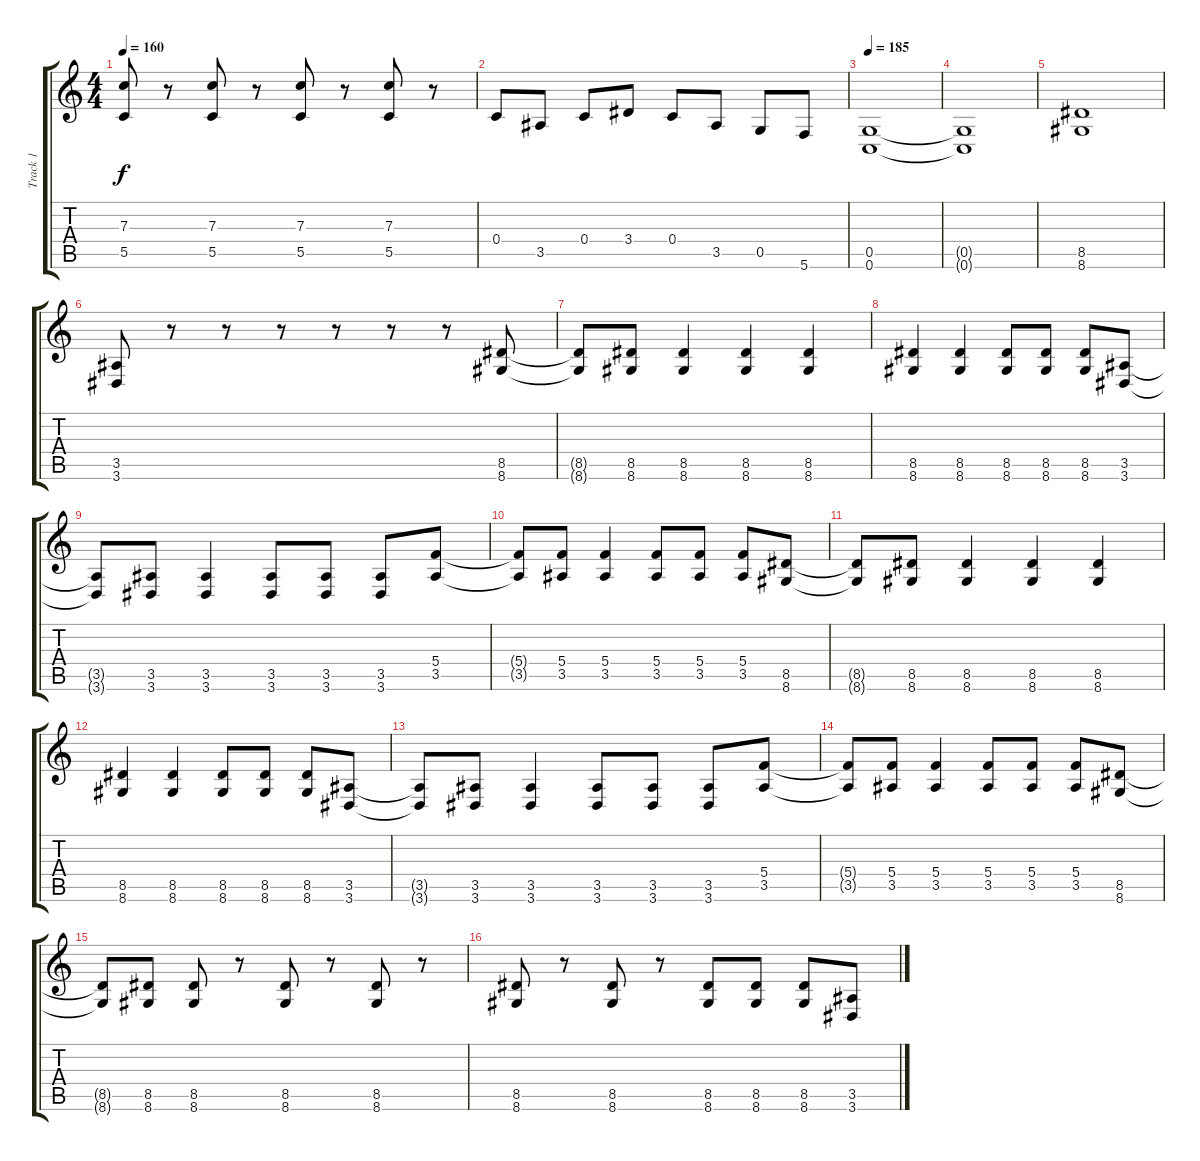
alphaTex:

\track ("Track 1" "Track 1") {instrument distortionguitar}
\staff {score tabs}
\tuning (D4 A3 F3 C3 G2 C2) {hide}
\ts (4 4)
\tempo 160
\clef g2
\ks c
(7.3 5.5).8{dy f} r.8 (7.3 5.5).8 r.8 (7.3 5.5).8 r.8 (7.3 5.5).8 r.8 |
0.4.8 3.5.8 0.4.8 3.4.8 0.4.8 3.5.8 0.5.8 5.6.8 |
\tempo 185
(0.5 0.6).1 |
(0.5{t} 0.6{t}).1 |
(8.5 8.6).1 |
(3.5 3.6).8 r.8 r.8 r.8 r.8 r.8 r.8 (8.5 8.6).8 |
(8.5{t} 8.6{t}).8 (8.5 8.6).8 (8.5 8.6).4 (8.5 8.6).4 (8.5 8.6).4 |
(8.5 8.6).4 (8.5 8.6).4 (8.5 8.6).8 (8.5 8.6).8 (8.5 8.6).8 (3.5 3.6).8 |
(3.5{t} 3.6{t}).8 (3.5 3.6).8 (3.5 3.6).4 (3.5 3.6).8 (3.5 3.6).8 (3.5 3.6).8 (5.4 3.5).8 |
(5.4{t} 3.5{t}).8 (5.4 3.5).8 (5.4 3.5).4 (5.4 3.5).8 (5.4 3.5).8 (5.4 3.5).8 (8.5 8.6).8 |
(8.5{t} 8.6{t}).8 (8.5 8.6).8 (8.5 8.6).4 (8.5 8.6).4 (8.5 8.6).4 |
(8.5 8.6).4 (8.5 8.6).4 (8.5 8.6).8 (8.5 8.6).8 (8.5 8.6).8 (3.5 3.6).8 |
(3.5{t} 3.6{t}).8 (3.5 3.6).8 (3.5 3.6).4 (3.5 3.6).8 (3.5 3.6).8 (3.5 3.6).8 (5.4 3.5).8 |
(5.4{t} 3.5{t}).8 (5.4 3.5).8 (5.4 3.5).4 (5.4 3.5).8 (5.4 3.5).8 (5.4 3.5).8 (8.5 8.6).8 |
(8.5{t} 8.6{t}).8 (8.5 8.6).8 (8.5 8.6).8 r.8 (8.5 8.6).8 r.8 (8.5 8.6).8 r.8 |
(8.5 8.6).8 r.8 (8.5 8.6).8 r.8 (8.5 8.6).8 (8.5 8.6).8 (8.5 8.6).8 (3.5 3.6).8
